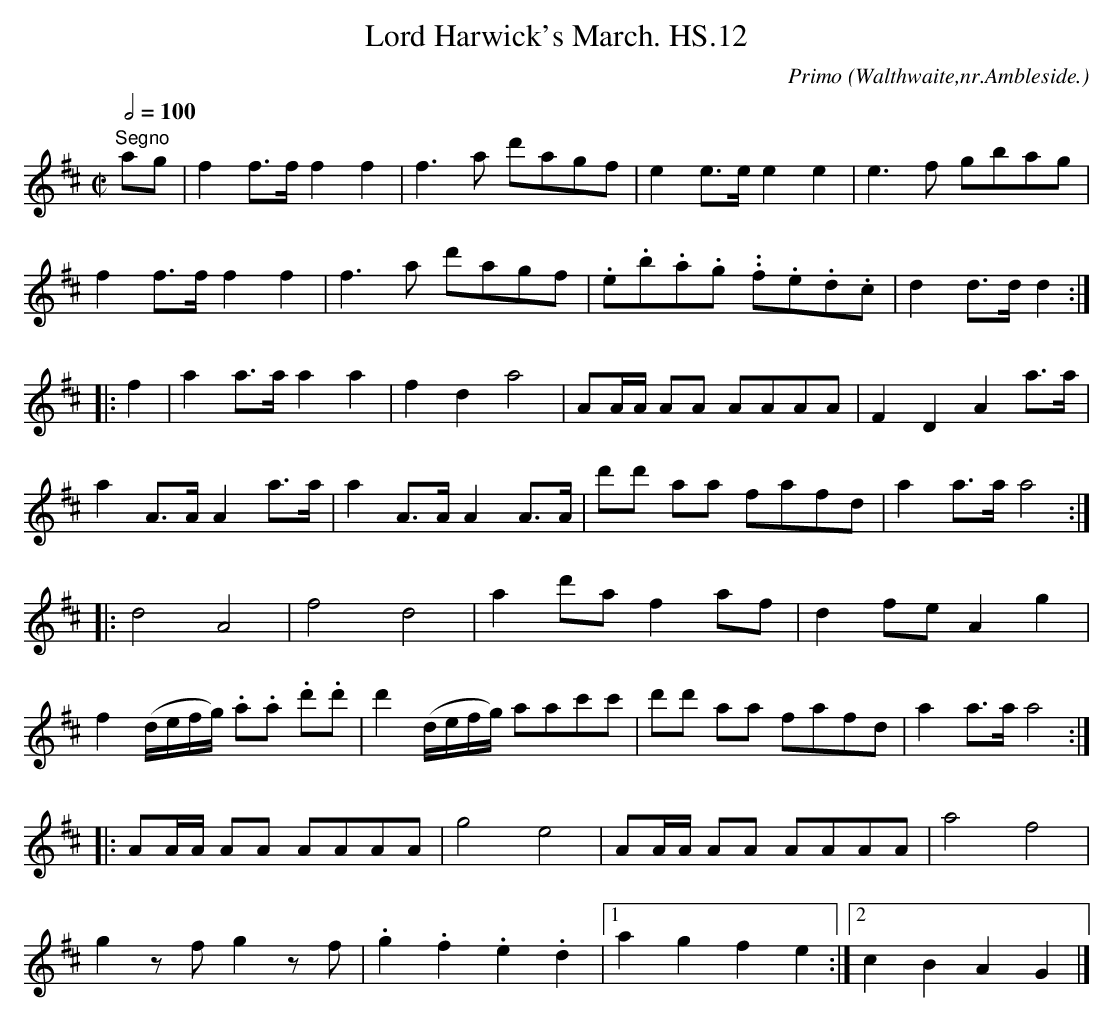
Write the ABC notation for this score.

X:1
T:Lord Harwick's March. HS.12
C:Primo
L:1/8
M:C|
O:Walthwaite,nr.Ambleside.
Q:1/2=100
K:D
"Segno"ag|f2f>ff2f2|f3a d'agf|e2e>ee2e2|e3f gbag|!
f2f>ff2f2|f3a d'agf|.e.b.a.g. .f.e.d.c|d2d>dd2:|!
|:f2|a2a>aa2a2|f2d2a4|AA/A/ AA AAAA|F2D2A2a>a|!
a2 A>AA2a>a|a2 A>AA2A>A|d'd' aa fafd|a2a>aa4:|!
|:d4A4|f4d4|a2d'af2af|d2feA2g2|!
f2 (d/e/f/g/) .a.a .d'.d'|d'2(d/e/f/g/) aac'c'|d'd' aa fafd|a2a>a a4:|!
|:AA/A/ AA AAAA|g4e4|AA/A/ AA AAAA|a4f4|!
g2zfg2zf|.g2.f2.e2.d2|1a2g2f2e2:|2c2B2A2G2|]
